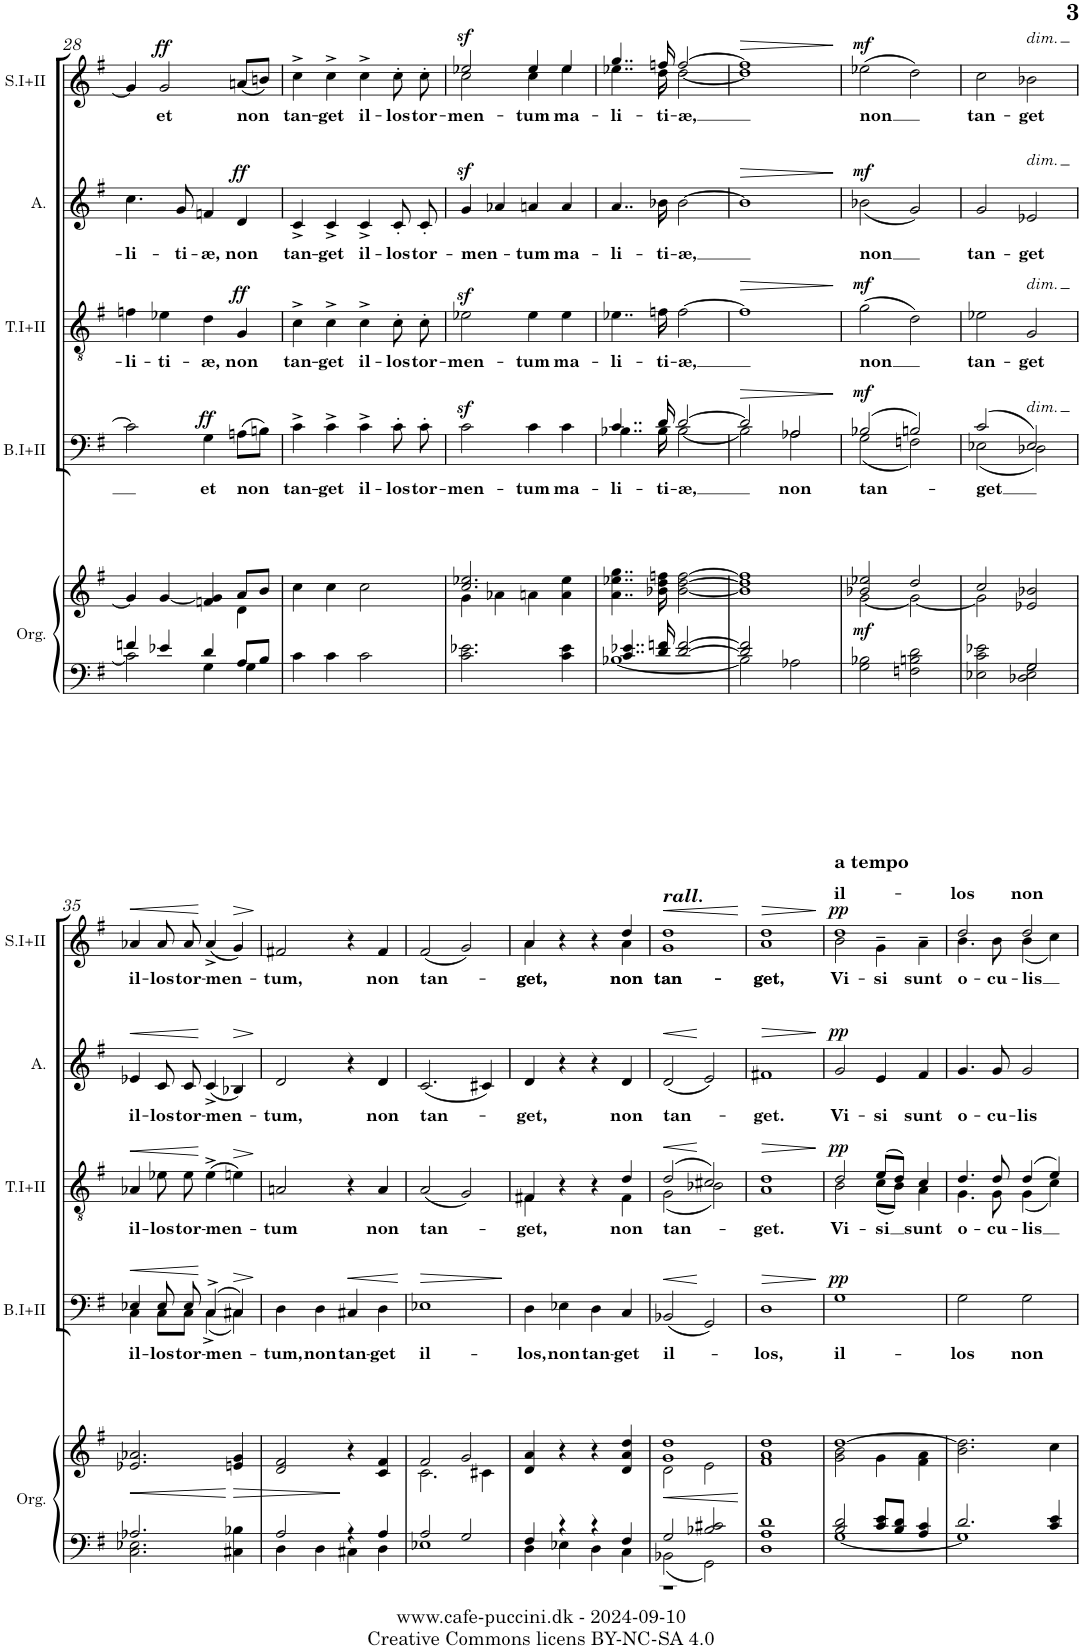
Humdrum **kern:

**kern	**kern	**dynam	**kern	**text	**dynam	**kern	**text	**dynam	**kern	**text	**dynam	**kern	**text	**dynam
*part5	*part5	*part5	*part4	*part4	*part4	*part3	*part3	*part3	*part2	*part2	*part2	*part1	*part1	*part1
*staff6	*staff5	*staff5/6	*staff4	*staff4	*staff4	*staff3	*staff3	*staff3	*staff2	*staff2	*staff2	*staff1	*staff1	*staff1
*I"Organ (For  rehearsal only)	*	*	*I"Bass I+II	*	*	*I"Tenor I+II	*	*	*I"Alto	*	*	*I"Soprano I+II	*	*
*I'Org.	*	*	*I'B.I+II	*	*	*I'T.I+II	*	*	*I'A.	*	*	*I'S.I+II	*	*
!!LO:PB:g=z
*clefF4	*clefG2	*	*clefF4	*	*	*clefGv2	*	*	*clefG2	*	*	*clefG2	*	*
*k[f#]	*k[f#]	*	*k[f#]	*	*	*k[f#]	*	*	*k[f#]	*	*	*k[f#]	*	*
*M4/4	*M4/4	*	*M4/4	*	*	*M4/4	*	*	*M4/4	*	*	*M4/4	*	*
*met(c)	*met(c)	*	*met(c)	*	*	*met(c)	*	*	*met(c)	*	*	*met(c)	*	*
=28	=28	=28	=28	=28	=28	=28	=28	=28	=28	=28	=28	=28	=28	=28
*^	*^	*	*	*	*	*	*	*	*	*	*	*	*	*
!	!	!	!	!	!	!	!	!	!LO:LY:b	!	!	!LO:LY:b	!	!	!	!
4fn/	2c\]	4g/]	2.ryy	.	2c\]	.	.	4fn\	-li-	.	4.cc\	-li-	.	4g/]	.	.
!	!	!	!	!	!	!	!	!	!LO:LY:b	!	!	!	!	!	!LO:LY:b	!LO:DY:a
4e-X/	.	[4g/	.	.	.	.	.	4e-X\	-ti-	.	.	.	.	2g/	et	ff
!	!	!	!	!	!	!	!	!	!	!	!	!LO:LY:b	!	!	!	!
.	.	.	.	.	.	.	.	.	.	.	8g/	-ti-	.	.	.	.
!	!	!	!	!	!	!LO:LY:b	!LO:DY:a	!	!LO:LY:b	!	!	!LO:LY:b	!	!	!	!
4d/	4G\	4fn/ 4g/]	.	.	4G\	et	ff	4d\	-æ,	.	4fn/	-æ,	.	.	.	.
!	!	!	!	!	!	!LO:LY:b	!	!	!LO:LY:b	!LO:DY:a	!	!LO:LY:b	!LO:DY:a	!	!LO:LY:b	!
8A/L	4G\	8a/L	4d\	.	(>8An\L	non	.	4G/	non	ff	4d/	non	ff	(<8an/L	non	.
8B/J	.	8b/J	.	.	8Bn\J)	.	.	.	.	.	.	.	.	8bn/J)	.	.
*v	*v	*	*	*	*	*	*	*	*	*	*	*	*	*	*	*
*	*v	*v	*	*	*	*	*	*	*	*	*	*	*	*	*
=29	=29	=29	=29	=29	=29	=29	=29	=29	=29	=29	=29	=29	=29	=29
!	!	!	!	!LO:LY:b	!	!	!LO:LY:b	!	!	!LO:LY:b	!	!	!LO:LY:b	!
4c\	4cc\	.	4c^\	tan-	.	4c^\	tan-	.	4c^/	tan-	.	4cc^\	tan-	.
!	!	!	!	!LO:LY:b	!	!	!LO:LY:b	!	!	!LO:LY:b	!	!	!LO:LY:b	!
4c\	4cc\	.	4c^\	-get	.	4c^\	-get	.	4c^/	-get	.	4cc^\	-get	.
!	!	!	!	!LO:LY:b	!	!	!LO:LY:b	!	!	!LO:LY:b	!	!	!LO:LY:b	!
2c\	2cc\	.	4c^\	il-	.	4c^\	il-	.	4c^/	il-	.	4cc^\	il-	.
!	!	!	!	!LO:LY:b	!	!	!LO:LY:b	!	!	!LO:LY:b	!	!	!LO:LY:b	!
.	.	.	8c'\	-los	.	8c'\	-los	.	8c'/L	-los	.	8cc'\	-los	.
!	!	!	!	!LO:LY:b	!	!	!LO:LY:b	!	!	!LO:LY:b	!	!	!LO:LY:b	!
.	.	.	8c'\	tor-	.	8c'\	tor-	.	8c'/J	tor-	.	8cc'\	tor-	.
=30	=30	=30	=30	=30	=30	=30	=30	=30	=30	=30	=30	=30	=30	=30
*	*^	*	*	*	*	*	*	*	*	*	*	*	*	*
!	!	!	!	!	!LO:LY:b	!	!	!LO:LY:b	!	!	!LO:LY:b	!	!	!LO:LY:b	!LO:DY:a
*	*	*	*	*	*	*	*	*	*	*	*	*	*^	*	*
2.c\ 2.e-X\	2.cc/ 2.ee-X/	4g\	.	2cz>\	-men-	.	2e-Xz>\	-men-	.	4gz>/	-men-	.	2ee-X/	2cc\	-men-	sf
.	.	4a-X\	.	.	.	.	.	.	.	4a-X/	.	.	.	.	.	.
!	!	!	!	!	!LO:LY:b	!	!	!LO:LY:b	!	!	!LO:LY:b	!	!	!	!LO:LY:b	!
.	.	4an\	.	4c\	-tum	.	4e-\	-tum	.	4an/	-tum	.	4ee-/	4cc\	-tum	.
!	!	!	!	!	!LO:LY:b	!	!	!LO:LY:b	!	!	!LO:LY:b	!	!	!	!LO:LY:b	!
4c\ 4e-\	4a\ 4ee-\	4ryy	.	4c\	ma-	.	4e-\	ma-	.	4a/	ma-	.	4ee-/	4ee-\	ma-	.
=31	=31	=31	=31	=31	=31	=31	=31	=31	=31	=31	=31	=31	=31	=31	=31	=31
*^	*	*	*	*	*	*	*	*	*	*	*	*	*	*	*	*
!	!	!	!	!	!	!LO:LY:b	!	!	!LO:LY:b	!	!	!LO:LY:b	!	!	!	!LO:LY:b	!
*	*	*v	*v	*	*^	*	*	*	*	*	*	*	*	*	*	*	*
4..c/ 4..e-X/	[1B-X	4..a\ 4..ee-X\ 4..gg\	.	4..c/	4..B-X\	-li-	.	4..e-X\	-li-	.	4..a/	-li-	.	4..gg/	4..ee-X\	-li-	.
!	!	!	!	!	!	!LO:LY:b	!	!	!LO:LY:b	!	!	!LO:LY:b	!	!	!	!LO:LY:b	!
16d/ 16fn/	.	16b-X\ 16dd\ 16ffn\	.	16d/	16B-\	-ti-	.	16fn\	-ti-	.	16b-X\	-ti-	.	16ffn/	16dd\	-ti-	.
!	!	!	!	!	!	!LO:LY:b	!	!	!LO:LY:b	!	!	!LO:LY:b	!	!	!	!LO:LY:b	!
[2d/ [2f/	.	[2b-\ [2dd\ [2ff\	.	[2d/	[2B-\	-æ,	.	[2f\	-æ,	.	[2b-\	-æ,	.	[2ff/	[2dd\	-æ,	.
=32	=32	=32	=32	=32	=32	=32	=32	=32	=32	=32	=32	=32	=32	=32	=32	=32	=32
!	!	!	!	!	!	!	!LO:HP:b	!	!	!LO:HP:b	!	!	!LO:HP:b	!	!	!	!LO:HP:b
2d/] 2f/]	2B-\]	1b-] 1dd] 1ff]	.	2d/]	2B-\]	.	>	1f]	.	>	1b-]	.	>	1ff]	1dd]	.	>
!	!	!	!	!	!	!LO:LY:b	!	!	!	!	!	!	!	!	!	!	!
2A-X\	2ryy	.	.	2A-X/	2A-\	non	.	.	.	.	.	.	.	.	.	.	.
*v	*v	*	*	*v	*v	*	*	*	*	*	*	*	*	*v	*v	*	*
.	.	.	.	.	]	.	.	]	.	.	]	.	.	]
=33	=33	=33	=33	=33	=33	=33	=33	=33	=33	=33	=33	=33	=33	=33
*	*^	*	*	*	*	*	*	*	*	*	*	*	*	*
!	!	!	!LO:DY:b	!	!LO:LY:b	!LO:DY:a	!	!LO:LY:b	!LO:DY:a	!	!LO:LY:b	!LO:DY:a	!	!LO:LY:b	!LO:DY:a
*	*	*	*	*^	*	*	*	*	*	*	*	*	*	*	*
2G\ 2B-X\	2b-X/ 2ee-X/	[2g\	mf	(>2B-X/	(2G\	tan-	mf	(>2g\	non	mf	(<2b-X\	non	mf	(>2ee-X\	non	mf
2Fn\ 2Bn\ 2d\	2dd/	2g\_	.	2Bn/)	2Fn\)	.	.	2d\)	.	.	2g/)	.	.	2dd\)	.	.
=34	=34	=34	=34	=34	=34	=34	=34	=34	=34	=34	=34	=34	=34	=34	=34	=34
*^	*	*	*	*	*	*	*	*	*	*	*	*	*	*	*	*
!	!	!	!	!	!	!	!LO:LY:b	!	!	!LO:LY:b	!	!	!LO:LY:b	!	!	!LO:LY:b	!
2E-X\ 2c\ 2e-X\	2ryy	2cc/	2g\]	.	(>2c/	(2E-X\	-get	.	2e-X\	tan-	.	2g/	tan-	.	2cc\	tan-	.
!	!	!	!	!	!	!	!	!	!	!	!	!	!	!	!LO:TX:a:i:t=dim.	!	!
!	!	!	!	!	!	!	!	!	!	!	!	!LO:TX:a:i:t=dim.	!	!	!	!	!
!	!	!	!	!	!	!	!	!	!LO:TX:a:i:t=dim.	!	!	!	!	!	!	!	!
!	!	!	!	!	!LO:TX:a:i:t=dim.	!	!	!	!	!	!	!	!	!	!	!	!
!	!	!	!	!	!	!	!	!	!	!LO:LY:b	!	!	!LO:LY:b	!	!	!LO:LY:b	!
2G/	2D-X\ 2E-\ 2G\	2e-X/ 2b-X/	2ryy	.	2E-/)	2D-X\)	.	.	2G/	-get	.	2e-X/	-get	.	2b-X\	-get	.
!!LO:LB:g=z
=35	=35	=35	=35	=35	=35	=35	=35	=35	=35	=35	=35	=35	=35	=35	=35	=35	=35
!	!	!	!	!LO:HP:b	!	!	!LO:LY:b	!LO:HP:b	!	!LO:LY:b	!LO:HP:b	!	!LO:LY:b	!LO:HP:b	!	!LO:LY:b	!LO:HP:b
2.A-X/	2.C\ 2.E-X\	2.e-X/ 2.a-X/	2ryy	<	4E-X/	4C\	il-	<	4A-X/	il-	<	4e-X/	il-	<	4a-X/	il-	<
!	!	!	!	!	!	!	!LO:LY:b	!	!	!LO:LY:b	!	!	!LO:LY:b	!	!	!LO:LY:b	!
.	.	.	.	.	8E-/	8C\L	-los	.	8e-X\	-los	.	8c/L	-los	.	8a-/	-los	.
!	!	!	!	!	!	!	!LO:LY:b	!	!	!LO:LY:b	!	!	!LO:LY:b	!	!	!LO:LY:b	!
.	.	.	.	.	8E-/	8C\J	tor-	.	8e-\	tor-	.	8c/J	tor-	.	8a-/	tor-	.
!	!	!	!	!	!	!	!LO:LY:b	!	!	!LO:LY:b	!	!	!LO:LY:b	!	!	!LO:LY:b	!
.	.	.	2ryy	.	(>4C^/	(4C^\	-men-	[	(>4e-^\	-men-	[	(<4c^/	-men-	[	(<4a-^/	-men-	[
!	!	!	!	!LO:HP:b	!	!	!	!LO:HP:b	!	!	!LO:HP:b	!	!	!LO:HP:b	!	!	!LO:HP:b
4C#X\ 4B-X\	4ryy	4en/ 4g/	.	>	4C#X/)	4C#\)	.	>	4en\)	.	>	4B-X/)	.	>	4g/)	.	>
*v	*v	*	*	*	*v	*v	*	*	*	*	*	*	*	*	*	*	*
*	*v	*v	*	*	*	*	*	*	*	*	*	*	*	*	*
.	.	.	.	.	]	.	.	]	.	.	]	.	.	]
=36	=36	=36	=36	=36	=36	=36	=36	=36	=36	=36	=36	=36	=36	=36
*^	*^	*	*	*	*	*	*	*	*	*	*	*	*	*
!	!	!	!	!	!	!LO:LY:b	!	!	!LO:LY:b	!	!	!LO:LY:b	!	!	!LO:LY:b	!
2A/	4D\	2d/ 2f#/	2ryy	.	4D\	-tum,	.	2An/	-tum	.	2d/	-tum,	.	2f#X/	-tum,	.
!	!	!	!	!	!	!LO:LY:b	!	!	!	!	!	!	!	!	!	!
.	4D\	.	.	.	4D\	non	.	.	.	.	.	.	.	.	.	.
!	!	!	!	!	!	!LO:LY:b	!LO:HP:b	!	!	!	!	!	!	!	!	!
4r	4C#X\	4r	2ryy	[	4C#X/	tan-	<	4r	.	.	4r	.	.	4r	.	.
!	!	!	!	!	!	!LO:LY:b	!	!	!LO:LY:b	!	!	!LO:LY:b	!	!	!LO:LY:b	!
4A/	4D\	4c/ 4f#/	.	.	4D\	-get	.	4A/	non	.	4d/	non	.	4f#/	non	.
*v	*v	*	*	*	*	*	*	*	*	*	*	*	*	*	*	*
*	*v	*v	*	*	*	*	*	*	*	*	*	*	*	*	*
.	.	.	.	.	[	.	.	.	.	.	.	.	.	.
=37	=37	=37	=37	=37	=37	=37	=37	=37	=37	=37	=37	=37	=37	=37
*^	*^	*	*	*	*	*	*	*	*	*	*	*	*	*
!	!	!	!	!	!	!LO:LY:b	!LO:HP:b	!	!LO:LY:b	!	!	!LO:LY:b	!	!	!LO:LY:b	!
2A/	1E-X	2f#/	2.c\	.	1E-X	il-	>	(<2A/	tan-	.	(<2.c/	tan-	.	(<2f#/	tan-	.
2G/	.	2g/	.	.	.	.	.	2G/)	.	.	.	.	.	2g/)	.	.
.	.	.	4c#X\	.	.	.	.	.	.	.	4c#X/)	.	.	.	.	.
*v	*v	*	*	*	*	*	*	*	*	*	*	*	*	*	*	*
*	*v	*v	*	*	*	*	*	*	*	*	*	*	*	*	*
.	.	.	.	.	]	.	.	.	.	.	.	.	.	.
=38	=38	=38	=38	=38	=38	=38	=38	=38	=38	=38	=38	=38	=38	=38
*^	*	*	*	*	*	*	*	*	*	*	*	*	*	*
!	!	!	!	!	!LO:LY:b	!	!	!LO:LY:b	!	!	!LO:LY:b	!	!	!LO:LY:b	!
*	*	*	*	*	*	*	*^	*	*	*	*	*	*^	*	*
!	!	!	!	!	!	!	!	!	!	!	!	!	!	!	!	!LO:LY:b	!
4F#/	4D\	4d/ 4a/	.	4D\	-los,	.	4F#X/	4F#\	-get,	.	4d/	-get,	.	4a/	4a\	get,	.
!	!	!	!	!	!LO:LY:b	!	!	!	!	!	!	!	!	!	!	!	!
4r	4E-X\	4r	.	4E-X\	non	.	4r	4ryy	.	.	4r	.	.	4r	4ryy	.	.
!	!	!	!	!	!LO:LY:b	!	!	!	!	!	!	!	!	!	!	!	!
4r	4D\	4r	.	4D\	tan-	.	4r	4ryy	.	.	4r	.	.	4r	4ryy	.	.
!	!	!	!	!	!LO:LY:b	!	!	!	!LO:LY:b	!	!	!LO:LY:b	!	!	!	!LO:LY:b	!
!	!	!	!	!	!	!	!	!	!	!	!	!	!	!	!	!LO:LY:b	!
4F#/	4C\	4d/ 4a/ 4dd/	.	4C/	-get	.	4d/	4F#\	non	.	4d/	non	.	4dd/	4a\	non	.
=39	=39	=39	=39	=39	=39	=39	=39	=39	=39	=39	=39	=39	=39	=39	=39	=39	=39
*	*^	*^	*	*	*	*	*	*	*	*	*	*	*	*	*	*	*
!	!	!	!	!	!	!	!	!	!	!	!	!	!	!	!	!LO:TX:a:Bi:t=rall.	!	!	!
!	!	!	!	!	!	!	!LO:LY:b	!LO:HP:b	!	!	!LO:LY:b	!LO:HP:b	!	!LO:LY:b	!LO:HP:b	!	!	!LO:LY:b	!LO:HP:b
!	!	!	!	!	!	!	!	!	!	!	!	!	!	!	!	!	!	!LO:LY:b	!
2G/	2BB-X\	1r	1g 1dd	2d\	.	(<2BB-X/	il-	<	(>2d/	(2G\	tan-	<	(<2d/	tan-	<	1dd	1g	-tan-	<
2B-X/ 2c#X/	2GG\	.	.	2e\	.	2GG/)	.	[	2c#X/)	2B-X\)	.	[	2e/)	.	[	.	.	.	.
*v	*v	*v	*	*	*	*	*	*	*v	*v	*	*	*	*	*	*v	*v	*	*
*	*v	*v	*	*	*	*	*	*	*	*	*	*	*	*	*
.	.	]	.	.	.	.	.	.	.	.	.	.	.	[
=40	=40	=40	=40	=40	=40	=40	=40	=40	=40	=40	=40	=40	=40	=40
*^	*^	*	*	*	*	*	*	*	*	*	*	*	*	*
!	!	!	!	!	!	!LO:LY:b	!LO:HP:b	!	!LO:LY:b	!LO:HP:b	!	!LO:LY:b	!LO:HP:b	!	!LO:LY:b	!LO:HP:b
*	*	*	*	*	*	*	*	*^	*	*	*	*	*	*^	*	*
!	!	!	!	!	!	!	!	!	!	!	!	!	!	!	!	!	!LO:LY:b	!
1A 1d	1D	1f# 1dd	1a	.	1D	-los,	>	1d	1A	-get.	>	1f#X	-get.	>	1dd	1a	get.	>
*v	*v	*	*	*	*	*	*	*v	*v	*	*	*	*	*	*v	*v	*	*
*	*v	*v	*	*	*	*	*	*	*	*	*	*	*	*	*
.	.	.	.	.	]	.	.	]	.	.	]	.	.	]
=41	=41	=41	=41	=41	=41	=41	=41	=41	=41	=41	=41	=41	=41	=41
*^	*^	*	*	*	*	*	*	*	*	*	*	*	*	*
*	*^	*	*	*	*	*	*	*	*	*	*	*	*	*	*	*
!	!	!	!	!	!	!	!	!	!	!	!	!	!	!	!LO:TX:a:B:t=a tempo	!	!
!	!	!	!	!	!	!	!LO:LY:b	!	!	!LO:LY:b	!	!	!LO:LY:b	!	!	!LO:LY:a	!
*	*	*	*	*	*	*	*	*	*^	*	*	*	*	*	*^	*	*
!	!	!	!	!	!	!	!	!LO:DY:a	!	!	!	!LO:DY:a	!	!	!LO:DY:a	!	!	!LO:LY:b	!LO:DY:a
2B/ 2d/	[1G	2ryy	[1dd	2g\ 2b\	.	1G	il-	pp	2d/	2B\	Vi-	pp	2g/	Vi-	pp	1dd	2b\	-Vi-	pp
!	!	!	!	!	!	!	!	!	!	!	!LO:LY:b	!	!	!LO:LY:b	!	!	!	!LO:LY:b	!
8c/ 8e/L	.	2ryy	.	4g\	.	.	.	.	(>8e/L	(8c\L	-si	.	4e/	-si	.	.	4g~>\	-si	.
8B/ 8d/J	.	.	.	.	.	.	.	.	8d/J)	8B\J)	.	.	.	.	.	.	.	.	.
!	!	!	!	!	!	!	!	!	!	!	!LO:LY:b	!	!	!LO:LY:b	!	!	!	!LO:LY:b	!
4A/ 4c/	.	.	.	4f#\ 4a\	.	.	.	.	4c/	4A\	sunt	.	4f#/	sunt	.	.	4a~>\	sunt	.
*	*v	*v	*	*	*	*	*	*	*	*	*	*	*	*	*	*	*	*	*
=42	=42	=42	=42	=42	=42	=42	=42	=42	=42	=42	=42	=42	=42	=42	=42	=42	=42	=42
!	!	!	!	!	!	!LO:LY:b	!	!	!	!LO:LY:b	!	!	!LO:LY:b	!	!	!	!LO:LY:a	!
!	!	!	!	!	!	!	!	!	!	!	!	!	!	!	!	!	!LO:LY:b	!
*	*	*v	*v	*	*	*	*	*	*	*	*	*	*	*	*	*	*	*
2.d/	1G]	2.b\ 2.dd\]	.	2G\	-los	.	4.d/	4.G\	o-	.	4.g/	o-	.	2dd/	4.b\	o-	.
!	!	!	!	!	!	!	!	!	!LO:LY:b	!	!	!LO:LY:b	!	!	!	!LO:LY:b	!
.	.	.	.	.	.	.	8d/	8G\	-cu-	.	8g/	-cu-	.	.	8b\	-cu-	.
!	!	!	!	!	!LO:LY:b	!	!	!	!LO:LY:b	!	!	!LO:LY:b	!	!	!	!LO:LY:a	!
!	!	!	!	!	!	!	!	!	!	!	!	!	!	!	!	!LO:LY:b	!
.	.	.	.	2G\	non	.	(>4d/	(4G\	-lis	.	2g/	-lis	.	2dd/	(<4b\	-lis	.
4c/ 4e/	.	4cc\	.	.	.	.	4e/)	4c\)	.	.	.	.	.	.	4cc\)	.	.
*v	*v	*	*	*	*	*	*v	*v	*	*	*	*	*	*v	*v	*	*
=	=	=	=	=	=	=	=	=	=	=	=	=	=	=
*-	*-	*-	*-	*-	*-	*-	*-	*-	*-	*-	*-	*-	*-	*-
